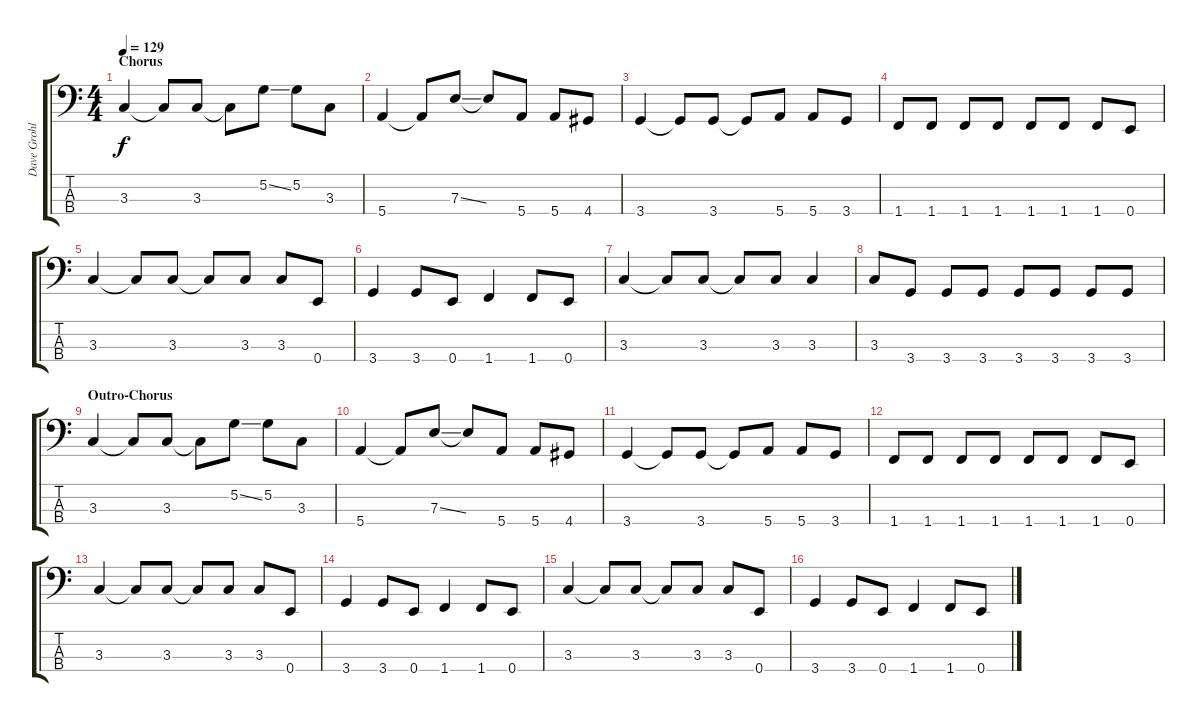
\track ("Dave Grohl" "Dave Grohl") {instrument electricbasspick}
\staff {score tabs}
\tuning (G2 D2 A1 E1) {hide}
\ts (4 4)
\section ("" "Chorus")
\tempo 129
\clef f4
\ks c
3.3.4{dy f} 3.3{t}.8 3.3.8 3.3{t}.8 5.2{ss}.8 5.2.8 3.3.8 |
5.4.4 5.4{t}.8 7.3{ss}.8 7.3{t}.8 5.4.8 5.4.8 4.4.8 |
3.4.4 3.4{t}.8 3.4.8 3.4{t}.8 5.4.8 5.4.8 3.4.8 |
1.4.8 1.4.8 1.4.8 1.4.8 1.4.8 1.4.8 1.4.8 0.4.8 |
3.3.4 3.3{t}.8 3.3.8 3.3{t}.8 3.3.8 3.3.8 0.4.8 |
3.4.4 3.4.8 0.4.8 1.4.4 1.4.8 0.4.8 |
3.3.4 3.3{t}.8 3.3.8 3.3{t}.8 3.3.8 3.3.4 |
3.3.8 3.4.8 3.4.8 3.4.8 3.4.8 3.4.8 3.4.8 3.4.8 |
\section ("" "Outro-Chorus")
3.3.4 3.3{t}.8 3.3.8 3.3{t}.8 5.2{ss}.8 5.2.8 3.3.8 |
5.4.4 5.4{t}.8 7.3{ss}.8 7.3{t}.8 5.4.8 5.4.8 4.4.8 |
3.4.4 3.4{t}.8 3.4.8 3.4{t}.8 5.4.8 5.4.8 3.4.8 |
1.4.8 1.4.8 1.4.8 1.4.8 1.4.8 1.4.8 1.4.8 0.4.8 |
3.3.4 3.3{t}.8 3.3.8 3.3{t}.8 3.3.8 3.3.8 0.4.8 |
3.4.4 3.4.8 0.4.8 1.4.4 1.4.8 0.4.8 |
3.3.4 3.3{t}.8 3.3.8 3.3{t}.8 3.3.8 3.3.8 0.4.8 |
3.4.4 3.4.8 0.4.8 1.4.4 1.4.8 0.4.8
